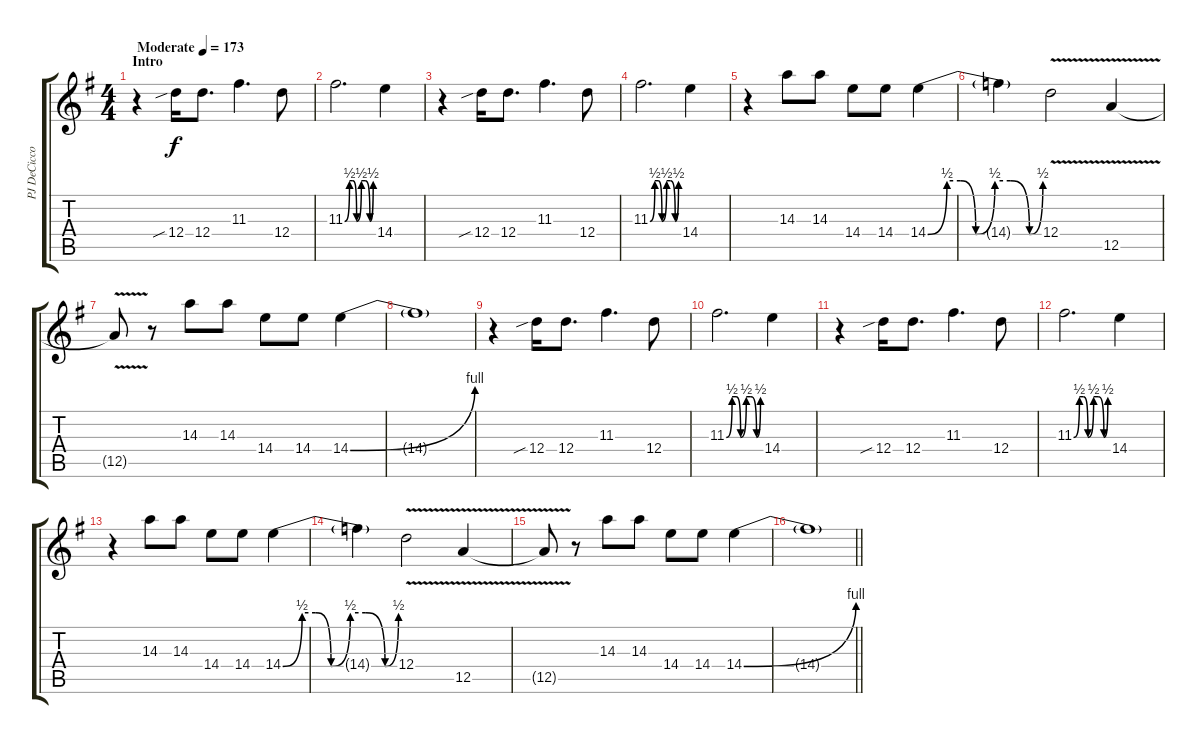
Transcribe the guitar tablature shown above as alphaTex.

\track ("PJ DeCicco" "PJ DeCicco") {instrument distortionguitar}
\staff {score tabs}
\tuning (E4 B3 G3 D3 A2 D2) {hide}
\ts (4 4)
\section ("" "Intro")
\tempo (173 "Moderate")
\clef g2
\ks g
r.4{dy f instrument distortionguitar} 12.4{sib}.16 12.4.8{d} 11.3.4{d} 12.4.8 |
11.3{be (custom 0 0 10 2 17 2 25 0 35 2 43 2 53 0 60 2)}.2{d} 14.4.4 |
r.4 12.4{sib}.16 12.4.8{d} 11.3.4{d} 12.4.8 |
11.3{be (custom 0 0 10 2 17 2 25 0 35 2 43 2 53 0 60 2)}.2{d} 14.4.4 |
r.4 14.3.8 14.3.8 14.4.8 14.4.8 14.4{be (custom 0 0 10 2 17 2 25 0 35 2 43 2 53 0 60 2)}.4 |
14.4{t}.4 12.4{v}.2 12.5{v}.4 |
12.5{t}.8 r.8 14.3.8 14.3.8 14.4.8 14.4.8 14.4{be (bend 0 0 60 4)}.4 |
14.4{t}.1 |
r.4 12.4{sib}.16 12.4.8{d} 11.3.4{d} 12.4.8 |
11.3{be (custom 0 0 10 2 17 2 25 0 35 2 43 2 53 0 60 2)}.2{d} 14.4.4 |
r.4 12.4{sib}.16 12.4.8{d} 11.3.4{d} 12.4.8 |
11.3{be (custom 0 0 10 2 17 2 25 0 35 2 43 2 53 0 60 2)}.2{d} 14.4.4 |
r.4 14.3.8 14.3.8 14.4.8 14.4.8 14.4{be (custom 0 0 10 2 17 2 25 0 35 2 43 2 53 0 60 2)}.4 |
14.4{t}.4 12.4{v}.2 12.5{v}.4 |
12.5{t}.8 r.8 14.3.8 14.3.8 14.4.8 14.4.8 14.4{be (bend 0 0 60 4)}.4 |
\barLineRight lightlight
14.4{t}.1
